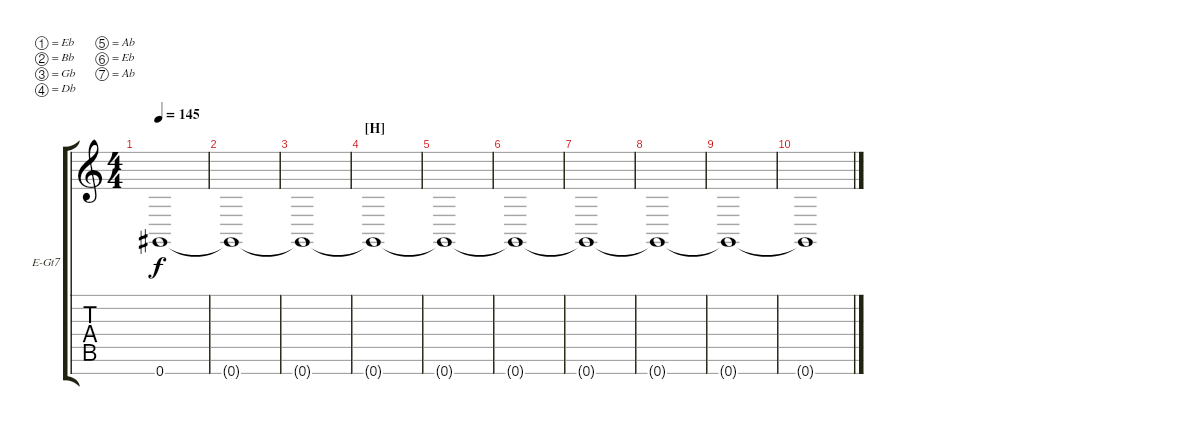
\defaultSystemsLayout 4
\bracketExtendMode groupsimilarinstruments
\firstSystemTrackNameOrientation horizontal
\otherSystemsTrackNameOrientation horizontal
\track ("Guitar 1" "E-Gt7") {instrument distortionguitar}
\staff {score tabs}
\tuning (Eb4 Bb3 Gb3 Db3 Ab2 Eb2 Ab1)
\ts (4 4)
\tempo 145
\clef g2
\ks c
0.7{t}.1{dy f} |
0.7{t}.1 |
0.7{t}.1 |
\section ("H" "")
0.7{t}.1 |
0.7{t}.1 |
0.7{t}.1 |
0.7{t}.1 |
0.7{t}.1 |
0.7{t}.1 |
0.7{t}.1
